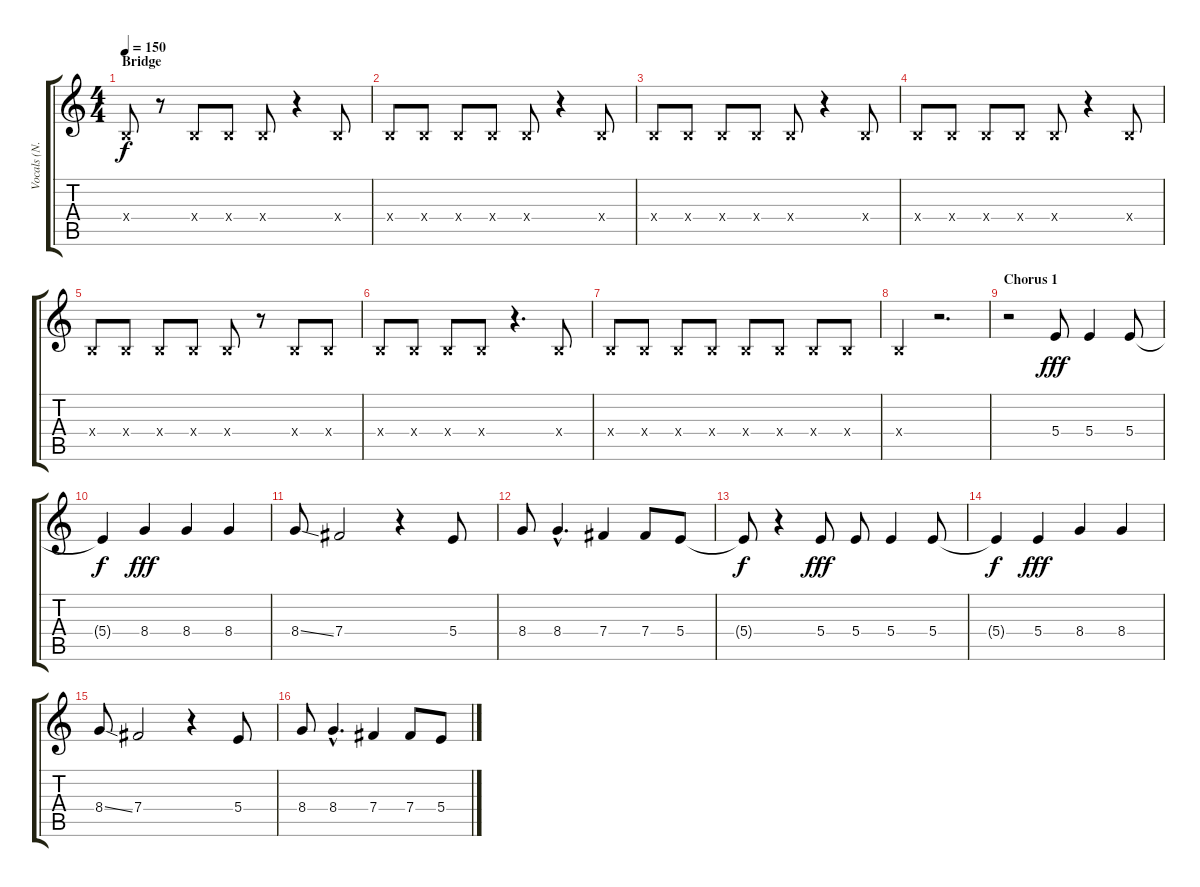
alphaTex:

\track ("Vocals (ame)" "Vocals (N.") {instrument fretlessbass}
\staff {score tabs}
\tuning (Db4 Ab3 E3 B2 Gb2 B1) {hide}
\ts (4 4)
\section ("" "Bridge")
\tempo 150
\clef g2
\ks c
0.4{x}.8{dy f} r.8 0.4{x}.8 0.4{x}.8 0.4{x}.8 r.4 0.4{x}.8 |
0.4{x}.8 0.4{x}.8 0.4{x}.8 0.4{x}.8 0.4{x}.8 r.4 0.4{x}.8 |
0.4{x}.8 0.4{x}.8 0.4{x}.8 0.4{x}.8 0.4{x}.8 r.4 0.4{x}.8 |
0.4{x}.8 0.4{x}.8 0.4{x}.8 0.4{x}.8 0.4{x}.8 r.4 0.4{x}.8 |
0.4{x}.8 0.4{x}.8 0.4{x}.8 0.4{x}.8 0.4{x}.8 r.8 0.4{x}.8 0.4{x}.8 |
0.4{x}.8 0.4{x}.8 0.4{x}.8 0.4{x}.8 r.4{d} 0.4{x}.8 |
0.4{x}.8 0.4{x}.8 0.4{x}.8 0.4{x}.8 0.4{x}.8 0.4{x}.8 0.4{x}.8 0.4{x}.8 |
0.4{x}.4 r.2{d} |
\section ("" "Chorus 1")
r.2 5.4.8{dy fff} 5.4.4 5.4.8 |
5.4{t}.4{dy f} 8.4.4{dy fff} 8.4.4 8.4.4 |
8.4{ss}.8 7.4.2 r.4 5.4.8 |
8.4.8 8.4{hac}.4{d} 7.4.4 7.4.8 5.4.8 |
5.4{t}.8{dy f} r.4 5.4.8{dy fff} 5.4.8 5.4.4 5.4.8 |
5.4{t}.4{dy f} 5.4.4{dy fff} 8.4.4 8.4.4 |
8.4{ss}.8 7.4.2 r.4 5.4.8 |
8.4.8 8.4{hac}.4{d} 7.4.4 7.4.8 5.4.8
